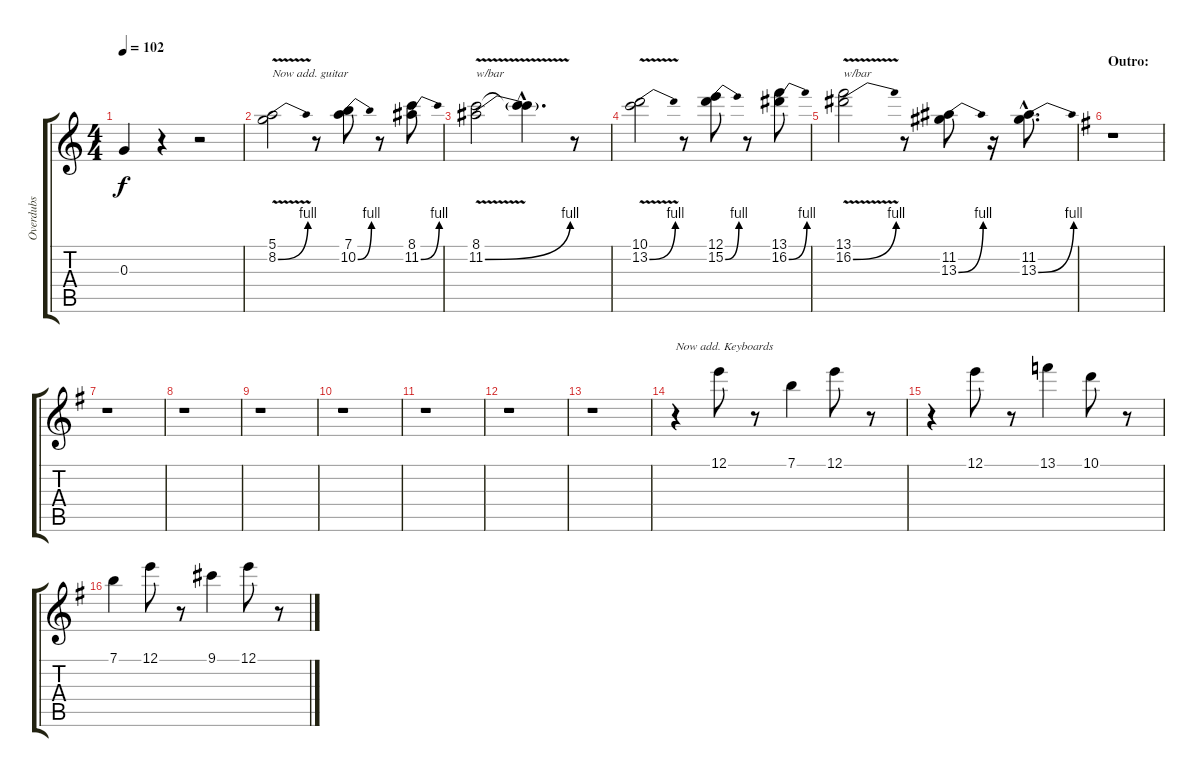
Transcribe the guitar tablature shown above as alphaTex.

\track ("Overdubs" "Overdubs") {instrument overdrivenguitar}
\staff {score tabs}
\tuning (E4 B3 G3 D3 A2 E2) {hide}
\ts (4 4)
\tempo 102
\clef g2
\ks c
0.3.4{dy f} r.4 r.2 |
(5.1 8.2{be (bend 0 0 60 4) v}).2{txt "Now add. guitar" volume 15 instrument overdrivenguitar} r.8 (7.1 10.2{be (bend 0 0 60 4)}).8 r.8 (8.1 11.2{be (bend 0 0 60 4)}).8 |
(8.1 11.2{be (bend 0 0 60 4) v}).2{txt "w/bar"} (8.1{hac t} 11.2{hac t}).4{d} r.8 |
(10.1 13.2{be (bend 0 0 60 4) v}).2 r.8 (12.1 15.2{be (bend 0 0 60 4)}).8 r.8 (13.1 16.2{be (bend 0 0 60 4)}).8 |
(13.1 16.2{be (bend 0 0 60 4) v}).2{txt "w/bar"} r.8 (11.2 13.3{be (bend 0 0 60 4)}).8 r.16 (11.2{hac} 13.3{be (bend 0 0 60 4) hac}).8{d} |
\section ("" "Outro:")
\ks g
r.1 |
r.1 |
r.1 |
r.1 |
r.1 |
r.1 |
r.1 |
r.1 |
r.4{txt "Now add. Keyboards" volume 14 instrument tremolostrings} 12.1.8 r.8 7.1.4 12.1.8 r.8 |
r.4 12.1.8 r.8 13.1.4 10.1.8 r.8 |
7.1.4 12.1.8 r.8 9.1.4 12.1.8 r.8
